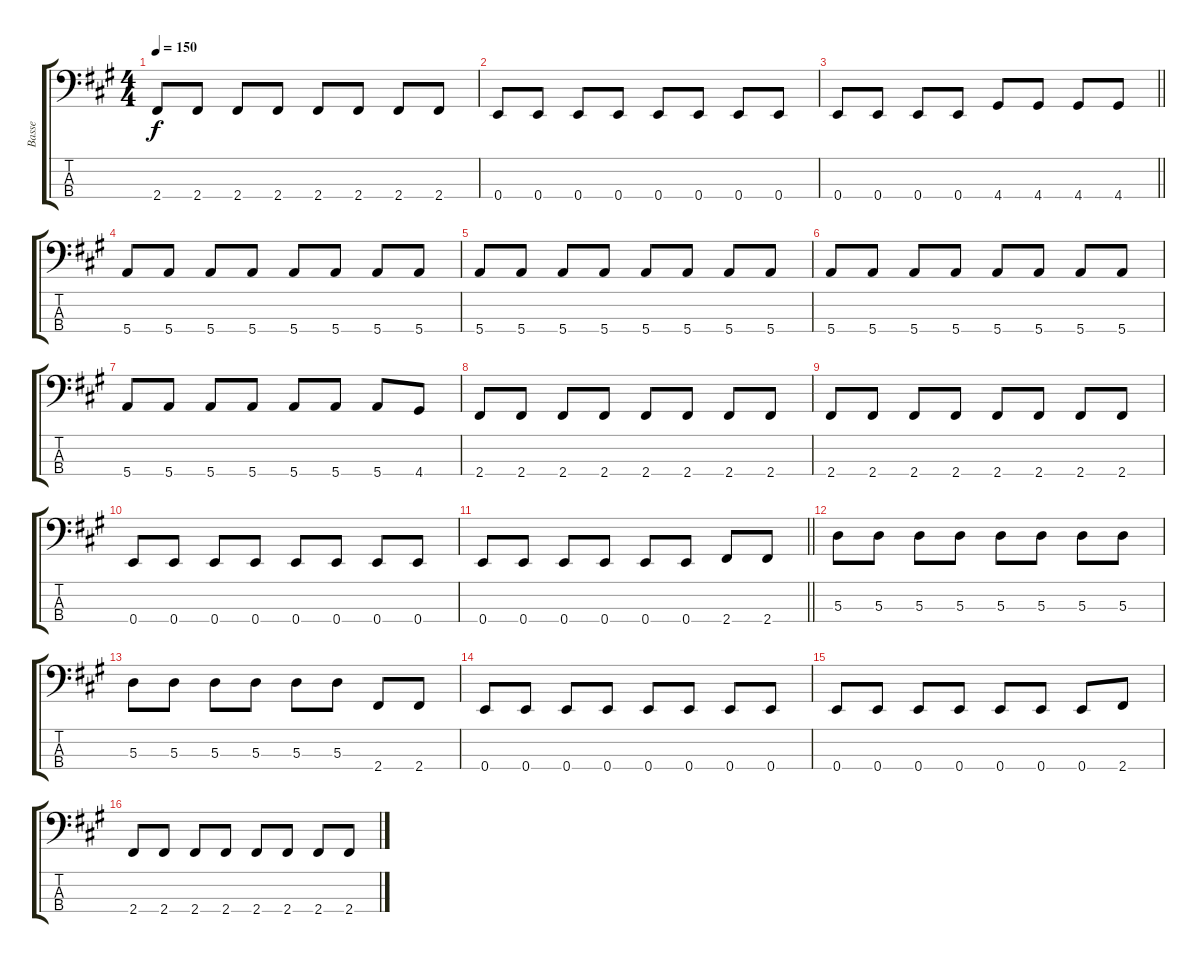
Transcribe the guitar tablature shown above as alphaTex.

\track ("Basse" "Basse") {instrument electricbassfinger}
\staff {score tabs}
\tuning (G2 D2 A1 E1) {hide}
\ts (4 4)
\tempo 150
\clef f4
\ks a
2.4.8{dy f} 2.4.8 2.4.8 2.4.8 2.4.8 2.4.8 2.4.8 2.4.8 |
0.4.8 0.4.8 0.4.8 0.4.8 0.4.8 0.4.8 0.4.8 0.4.8 |
\barLineRight lightlight
0.4.8 0.4.8 0.4.8 0.4.8 4.4.8 4.4.8 4.4.8 4.4.8 |
5.4.8 5.4.8 5.4.8 5.4.8 5.4.8 5.4.8 5.4.8 5.4.8 |
5.4.8 5.4.8 5.4.8 5.4.8 5.4.8 5.4.8 5.4.8 5.4.8 |
5.4.8 5.4.8 5.4.8 5.4.8 5.4.8 5.4.8 5.4.8 5.4.8 |
5.4.8 5.4.8 5.4.8 5.4.8 5.4.8 5.4.8 5.4.8 4.4.8 |
2.4.8 2.4.8 2.4.8 2.4.8 2.4.8 2.4.8 2.4.8 2.4.8 |
2.4.8 2.4.8 2.4.8 2.4.8 2.4.8 2.4.8 2.4.8 2.4.8 |
0.4.8 0.4.8 0.4.8 0.4.8 0.4.8 0.4.8 0.4.8 0.4.8 |
\barLineRight lightlight
0.4.8 0.4.8 0.4.8 0.4.8 0.4.8 0.4.8 2.4.8 2.4.8 |
5.3.8 5.3.8 5.3.8 5.3.8 5.3.8 5.3.8 5.3.8 5.3.8 |
5.3.8 5.3.8 5.3.8 5.3.8 5.3.8 5.3.8 2.4.8 2.4.8 |
0.4.8 0.4.8 0.4.8 0.4.8 0.4.8 0.4.8 0.4.8 0.4.8 |
0.4.8 0.4.8 0.4.8 0.4.8 0.4.8 0.4.8 0.4.8 2.4.8 |
2.4.8 2.4.8 2.4.8 2.4.8 2.4.8 2.4.8 2.4.8 2.4.8
